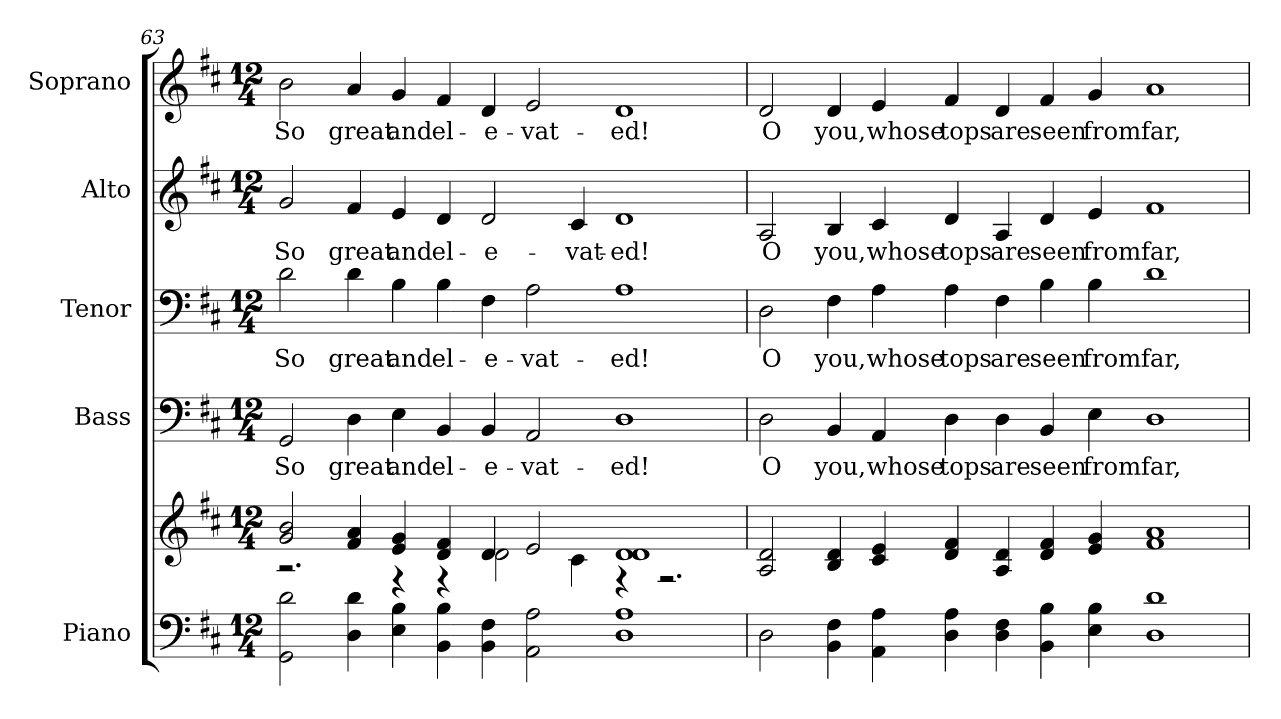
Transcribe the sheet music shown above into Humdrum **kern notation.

**kern	**kern	**kern	**text	**kern	**text	**kern	**text	**kern	**text
*part5	*part5	*part4	*part4	*part3	*part3	*part2	*part2	*part1	*part1
*staff6	*staff5	*staff4	*staff4	*staff3	*staff3	*staff2	*staff2	*staff1	*staff1
*I"Piano	*	*I"Bass	*	*I"Tenor	*	*I"Alto	*	*I"Soprano	*
*I'Pno.	*	*I'B.	*	*I'T.	*	*I'A.	*	*I'S.	*
!!LO:PB:g=z
*clefF4	*clefG2	*clefF4	*	*clefF4	*	*clefG2	*	*clefG2	*
*k[f#c#]	*k[f#c#]	*k[f#c#]	*	*k[f#c#]	*	*k[f#c#]	*	*k[f#c#]	*
*D:	*D:	*D:	*	*D:	*	*D:	*	*D:	*
*M12/4	*M12/4	*M12/4	*	*M12/4	*	*M12/4	*	*M12/4	*
=63	=63	=63	=63	=63	=63	=63	=63	=63	=63
*	*^	*	*	*	*	*	*	*	*
!	!	!	!	!LO:LY:b:color=#000000	!	!	!	!	!	!
!	!	!	!	!	!	!LO:LY:b:color=#000000	!	!	!	!
!	!	!	!	!	!	!	!	!LO:LY:b:color=#000000	!	!
!	!	!	!	!	!	!	!	!	!	!LO:LY:b:color=#000000
2GGi\ 2di	2gi/ 2bi	2.r	2GGi/	So	2di\	So	2gi/	So	2bi\	So
!	!	!	!	!LO:LY:b:color=#000000	!	!	!	!	!	!
!	!	!	!	!	!	!LO:LY:b:color=#000000	!	!	!	!
!	!	!	!	!	!	!	!	!LO:LY:b:color=#000000	!	!
!	!	!	!	!	!	!	!	!	!	!LO:LY:b:color=#000000
4Di\ 4di	4f#i/ 4ai	.	4Di\	great	4di\	great	4f#i/	great	4ai/	great
!	!	!	!	!LO:LY:b:color=#000000	!	!	!	!	!	!
!	!	!	!	!	!	!LO:LY:b:color=#000000	!	!	!	!
!	!	!	!	!	!	!	!	!LO:LY:b:color=#000000	!	!
!	!	!	!	!	!	!	!	!	!	!LO:LY:b:color=#000000
4Ei\ 4Bi	4ei/ 4gi	4r	4Ei\	and	4Bi\	and	4ei/	and	4gi/	and
!	!	!	!	!LO:LY:b:color=#000000	!	!	!	!	!	!
!	!	!	!	!	!	!LO:LY:b:color=#000000	!	!	!	!
!	!	!	!	!	!	!	!	!LO:LY:b:color=#000000	!	!
!	!	!	!	!	!	!	!	!	!	!LO:LY:b:color=#000000
4BBi\ 4Bi	4di/ 4f#i	4r	4BBi/	el-	4Bi\	el-	4di/	el-	4f#i/	el-
!	!	!	!	!LO:LY:b:color=#000000	!	!	!	!	!	!
!	!	!	!	!	!	!LO:LY:b:color=#000000	!	!	!	!
!	!	!	!	!	!	!	!	!LO:LY:b:color=#000000	!	!
!	!	!	!	!	!	!	!	!	!	!LO:LY:b:color=#000000
4BBi\ 4F#i	4di/	2di\	4BBi/	-e-	4F#i\	-e-	2di/	-e-	4di/	-e-
!	!	!	!	!LO:LY:b:color=#000000	!	!	!	!	!	!
!	!	!	!	!	!	!LO:LY:b:color=#000000	!	!	!	!
!	!	!	!	!	!	!	!	!	!	!LO:LY:b:color=#000000
2AAi\ 2Ai	2ei/	.	2AAi/	-vat-	2Ai\	-vat-	.	.	2ei/	-vat-
!	!	!	!	!	!	!	!	!LO:LY:b:color=#000000	!	!
.	.	4c#i\	.	.	.	.	4c#i/	-vat-	.	.
!	!	!	!	!LO:LY:b:color=#000000	!	!	!	!	!	!
!	!	!	!	!	!	!LO:LY:b:color=#000000	!	!	!	!
!	!	!	!	!	!	!	!	!LO:LY:b:color=#000000	!	!
!	!	!	!	!	!	!	!	!	!	!LO:LY:b:color=#000000
1Di 1Ai	1di 1di	4r	1Di	-ed!	1Ai	-ed!	1di	-ed!	1di	-ed!
.	.	2.r	.	.	.	.	.	.	.	.
*	*v	*v	*	*	*	*	*	*	*	*
=64	=64	=64	=64	=64	=64	=64	=64	=64	=64
*	*^	*	*	*	*	*	*	*	*
!	!	!	!	!LO:LY:b:color=#000000	!	!	!	!	!	!
*	*v	*v	*	*	*	*	*	*	*	*
*	*^	*	*	*	*	*	*	*	*
!	!	!	!	!	!	!LO:LY:b:color=#000000	!	!	!	!
*	*v	*v	*	*	*	*	*	*	*	*
*	*^	*	*	*	*	*	*	*	*
!	!	!	!	!	!	!	!	!LO:LY:b:color=#000000	!	!
*	*v	*v	*	*	*	*	*	*	*	*
*	*^	*	*	*	*	*	*	*	*
!	!	!	!	!	!	!	!	!	!	!LO:LY:b:color=#000000
*	*v	*v	*	*	*	*	*	*	*	*
2Di\	2Ai/ 2di	2Di\	O	2Di\	O	2Ai/	O	2di/	O
!	!	!	!LO:LY:b:color=#000000	!	!	!	!	!	!
!	!	!	!	!	!LO:LY:b:color=#000000	!	!	!	!
!	!	!	!	!	!	!	!LO:LY:b:color=#000000	!	!
!	!	!	!	!	!	!	!	!	!LO:LY:b:color=#000000
4BBi\ 4F#i	4Bi/ 4di	4BBi/	you,	4F#i\	you,	4Bi/	you,	4di/	you,
!	!	!	!LO:LY:b:color=#000000	!	!	!	!	!	!
!	!	!	!	!	!LO:LY:b:color=#000000	!	!	!	!
!	!	!	!	!	!	!	!LO:LY:b:color=#000000	!	!
!	!	!	!	!	!	!	!	!	!LO:LY:b:color=#000000
4AAi\ 4Ai	4c#i/ 4ei	4AAi/	whose	4Ai\	whose	4c#i/	whose	4ei/	whose
!	!	!	!LO:LY:b:color=#000000	!	!	!	!	!	!
!	!	!	!	!	!LO:LY:b:color=#000000	!	!	!	!
!	!	!	!	!	!	!	!LO:LY:b:color=#000000	!	!
!	!	!	!	!	!	!	!	!	!LO:LY:b:color=#000000
4Di\ 4Ai	4di/ 4f#i	4Di\	tops	4Ai\	tops	4di/	tops	4f#i/	tops
!	!	!	!LO:LY:b:color=#000000	!	!	!	!	!	!
!	!	!	!	!	!LO:LY:b:color=#000000	!	!	!	!
!	!	!	!	!	!	!	!LO:LY:b:color=#000000	!	!
!	!	!	!	!	!	!	!	!	!LO:LY:b:color=#000000
4Di\ 4F#i	4Ai/ 4di	4Di\	are	4F#i\	are	4Ai/	are	4di/	are
!	!	!	!LO:LY:b:color=#000000	!	!	!	!	!	!
!	!	!	!	!	!LO:LY:b:color=#000000	!	!	!	!
!	!	!	!	!	!	!	!LO:LY:b:color=#000000	!	!
!	!	!	!	!	!	!	!	!	!LO:LY:b:color=#000000
4BBi\ 4Bi	4di/ 4f#i	4BBi/	seen	4Bi\	seen	4di/	seen	4f#i/	seen
!	!	!	!LO:LY:b:color=#000000	!	!	!	!	!	!
!	!	!	!	!	!LO:LY:b:color=#000000	!	!	!	!
!	!	!	!	!	!	!	!LO:LY:b:color=#000000	!	!
!	!	!	!	!	!	!	!	!	!LO:LY:b:color=#000000
4Ei\ 4Bi	4ei/ 4gi	4Ei\	from	4Bi\	from	4ei/	from	4gi/	from
!	!	!	!LO:LY:b:color=#000000	!	!	!	!	!	!
!	!	!	!	!	!LO:LY:b:color=#000000	!	!	!	!
!	!	!	!	!	!	!	!LO:LY:b:color=#000000	!	!
!	!	!	!	!	!	!	!	!	!LO:LY:b:color=#000000
1Di 1di	1f#i 1ai	1Di	far,	1di	far,	1f#i	far,	1ai	far,
=	=	=	=	=	=	=	=	=	=
*-	*-	*-	*-	*-	*-	*-	*-	*-	*-
